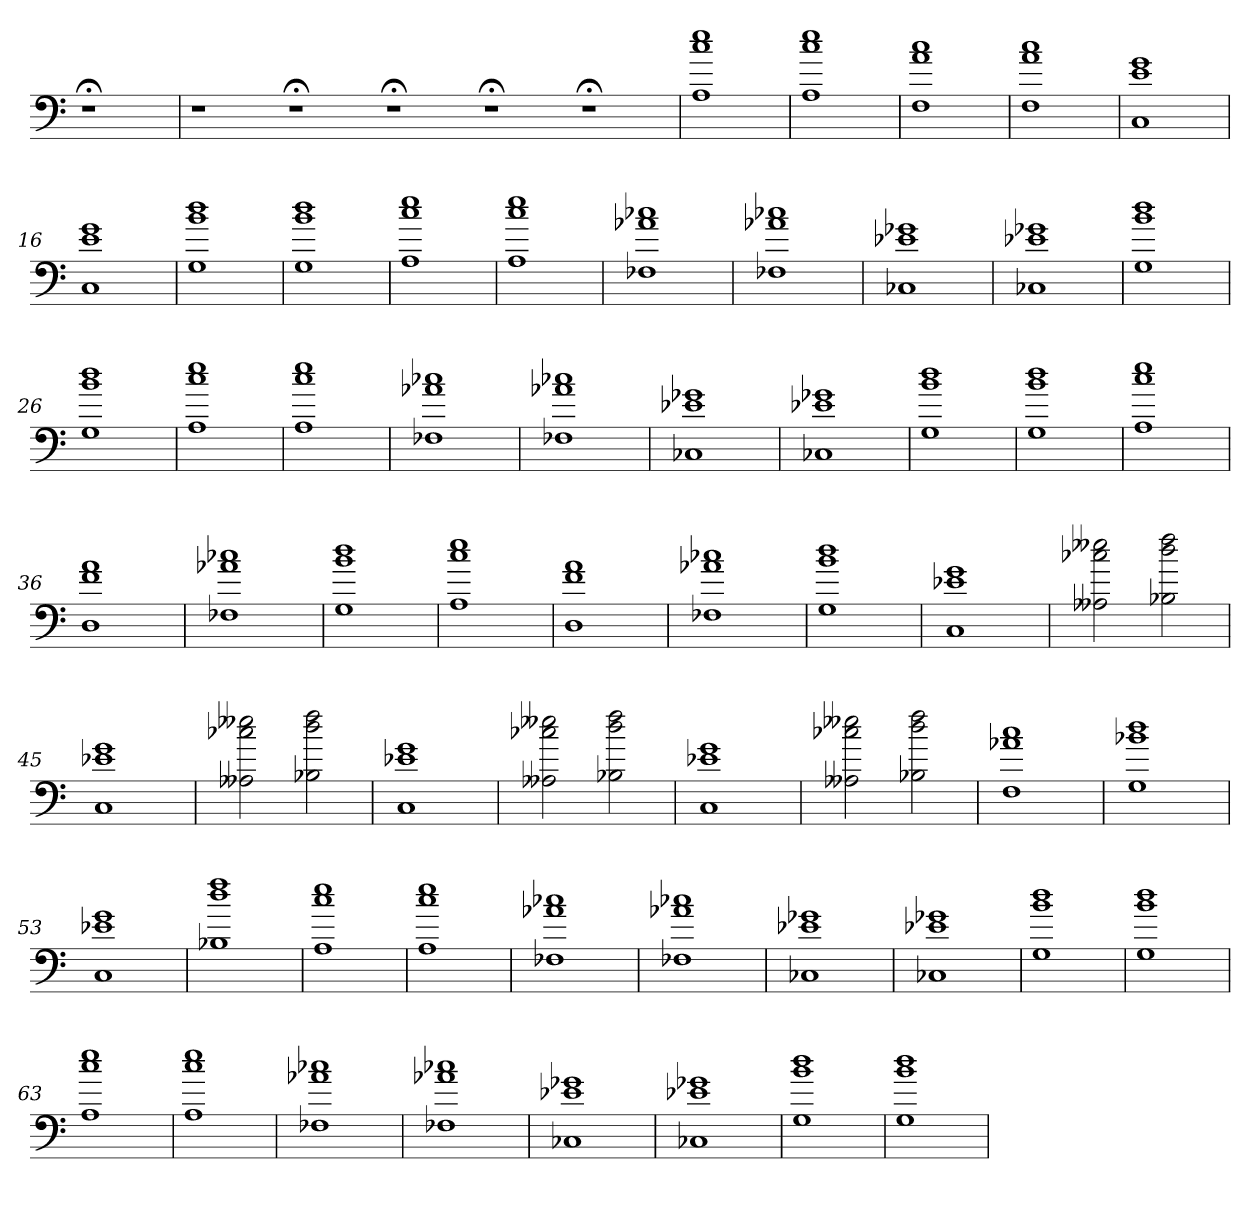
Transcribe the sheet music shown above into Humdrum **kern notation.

**kern
*part1
*staff1
=
1r;<
=1
1r
=2
1r
=3
1r
=4
1r
=5
1r
=6
1r
=7
1r
=8
1r
=9
1r
=10
1r
1r;<
1r;<
1r;<
1r;<
=11
1A 1cc 1ee
=12
1A 1cc 1ee
=13
1F 1a 1cc
=14
1F 1a 1cc
=15
1C 1e 1g
=16
1C 1e 1g
=17
1G 1b 1dd
=18
1G 1b 1dd
=19
1A 1cc 1ee
=20
1A 1cc 1ee
=21
1F-X 1a-X 1cc-X
=22
1F-X 1a-X 1cc-X
=23
1C-X 1e-X 1g-X
=24
1C-X 1e-X 1g-X
=25
1G 1b 1dd
=26
1G 1b 1dd
=27
1A 1cc 1ee
=28
1A 1cc 1ee
=29
1F-X 1a-X 1cc-X
=30
1F-X 1a-X 1cc-X
=31
1C-X 1e-X 1g-X
=32
1C-X 1e-X 1g-X
=33
1G 1b 1dd
=34
1G 1b 1dd
=35
1A 1cc 1ee
=36
1D 1f 1a
=37
1F-X 1a-X 1cc-X
=38
1G 1b 1dd
=39
1A 1cc 1ee
=40
1D 1f 1a
=41
1F-X 1a-X 1cc-X
=42
1G 1b 1dd
=43
1C 1e-X 1g
=44
2A--X 2cc-X 2ee--X
2B-X 2dd 2ff
=45
1C 1e-X 1g
=46
2A--X 2cc-X 2ee--X
2B-X 2dd 2ff
=47
1C 1e-X 1g
=48
2A--X 2cc-X 2ee--X
2B-X 2dd 2ff
=49
1C 1e-X 1g
=50
2A--X 2cc-X 2ee--X
2B-X 2dd 2ff
=51
1F 1a-X 1cc
=52
1G 1b-X 1dd
=53
1C 1e-X 1g
=54
1B-X 1dd 1ff
=55
1A 1cc 1ee
=56
1A 1cc 1ee
=57
1F-X 1a-X 1cc-X
=58
1F-X 1a-X 1cc-X
=59
1C-X 1e-X 1g-X
=60
1C-X 1e-X 1g-X
=61
1G 1b 1dd
=62
1G 1b 1dd
=63
1A 1cc 1ee
=64
1A 1cc 1ee
=65
1F-X 1a-X 1cc-X
=66
1F-X 1a-X 1cc-X
=67
1C-X 1e-X 1g-X
=68
1C-X 1e-X 1g-X
=69
1G 1b 1dd
=70
1G 1b 1dd
=
*-
